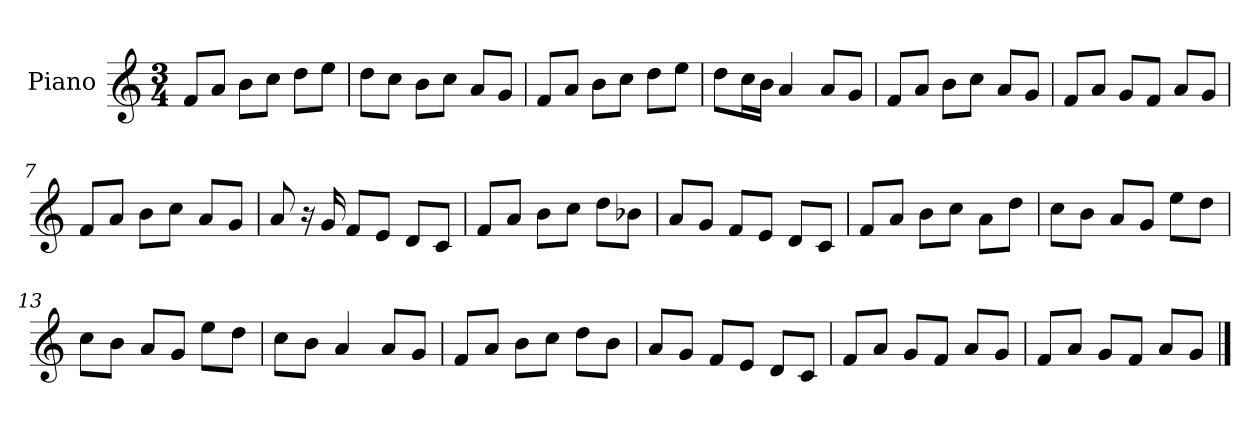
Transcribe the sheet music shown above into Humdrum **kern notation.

**kern
*part1
*staff1
*I"Piano
*I'P-no
*clefG2
*k[]
*M3/4
*MM90
=1
8f/L
8a/J
8b\L
8cc\J
8dd\L
8ee\J
=2
8dd\L
8cc\J
8b\L
8cc\J
8a/L
8g/J
=3
8f/L
8a/J
8b\L
8cc\J
8dd\L
8ee\J
=4
8dd\L
16cc\L
16b\JJ
4a/
8a/L
8g/J
=5
8f/L
8a/J
8b\L
8cc\J
8a/L
8g/J
=6
8f/L
8a/J
8g/L
8f/J
8a/L
8g/J
!!LO:LB:g=z
=7
8f/L
8a/J
8b\L
8cc\J
8a/L
8g/J
=8
8a/
16r
16g/
8f/L
8e/J
8d/L
8c/J
=9
8f/L
8a/J
8b\L
8cc\J
8dd\L
8b-X\J
=10
8a/L
8g/J
8f/L
8e/J
8d/L
8c/J
=11
8f/L
8a/J
8b\L
8cc\J
8a\L
8dd\J
=12
8cc\L
8b\J
8a/L
8g/J
8ee\L
8dd\J
!!LO:LB:g=z
=13
8cc\L
8b\J
8a/L
8g/J
8ee\L
8dd\J
=14
8cc\L
8b\J
4a/
8a/L
8g/J
=15
8f/L
8a/J
8b\L
8cc\J
8dd\L
8b\J
=16
8a/L
8g/J
8f/L
8e/J
8d/L
8c/J
=17
8f/L
8a/J
8g/L
8f/J
8a/L
8g/J
=18
8f/L
8a/J
8g/L
8f/J
8a/L
8g/J
==
*-
